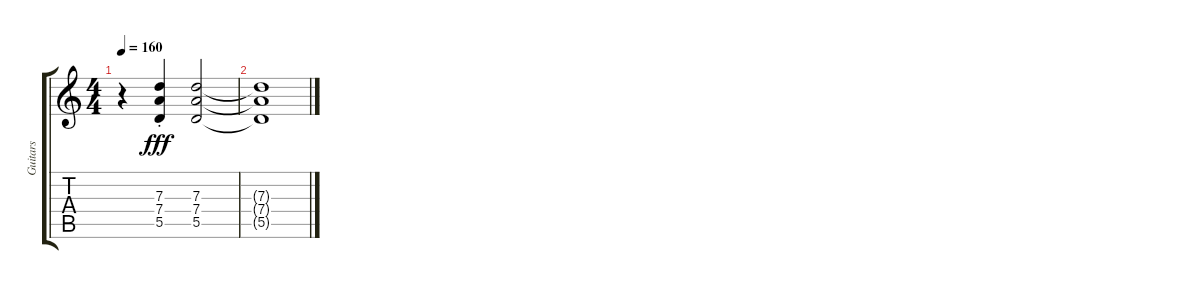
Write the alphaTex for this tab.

\track ("Guitars" "Guitars") {instrument electricguitarjazz}
\staff {score tabs}
\tuning (E4 B3 G3 D3 A2 E2) {hide}
\ts (4 4)
\tempo 160
\clef g2
\ks c
r.4{dy ff} (7.3{st} 7.4{st} 5.5{st}).4{dy fff} (7.3 7.4 5.5).2 |
(7.3{t} 7.4{t} 5.5{t}).1
